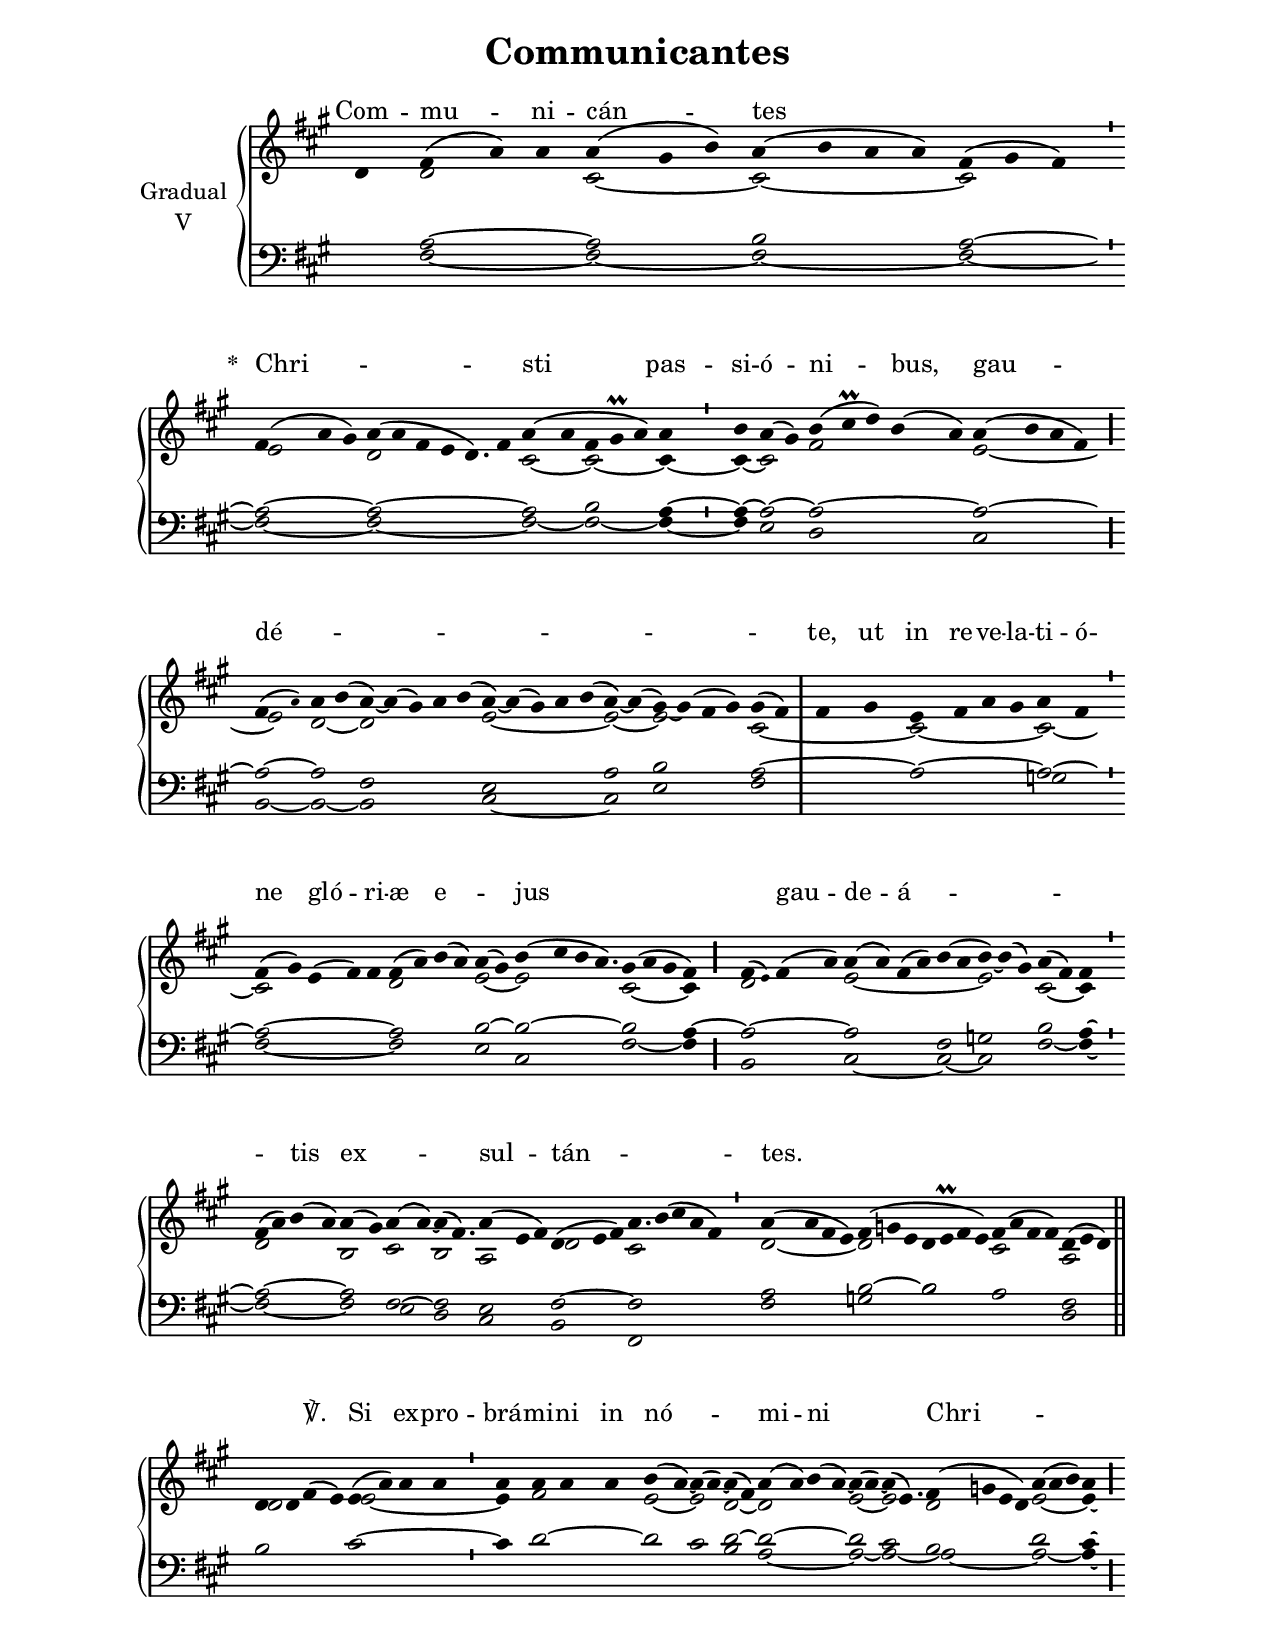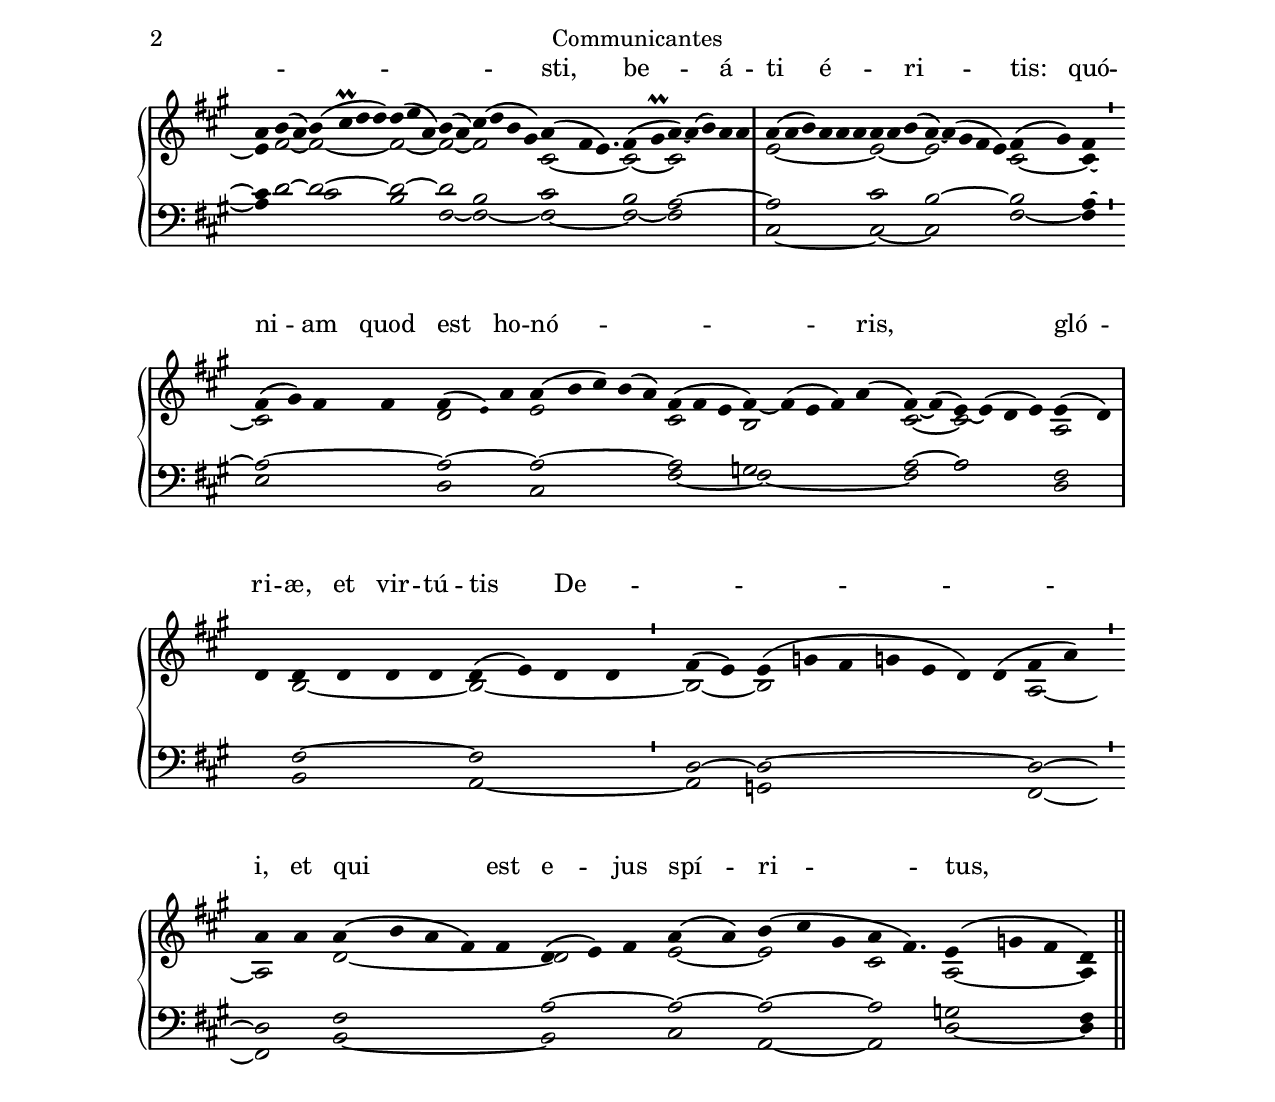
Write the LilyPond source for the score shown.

\version "2.18"
\include "gregorian.ly"
\include "noh2.ily"


%Page reference: page iii.196
%(volume.page)

global = {
 \key d \lydian
 \cadenzaOn 
}

\header {
  title = \markup \center-column {"Communicantes" \vspace #1 }
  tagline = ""
  composer = ""
}

\paper {
 #(include-special-characters)
  oddHeaderMarkup = \markup \fill-line {
    \line {}
    \center-column {
      \on-the-fly #first-page     " "
      \on-the-fly #not-first-page "Communicantes"
    }
    \line { \on-the-fly #print-page-number-check-first \fromproperty #'page:page-number-string }
  }
  evenHeaderMarkup = \markup \fill-line {
    \line { \on-the-fly #print-page-number-check-first \fromproperty #'page:page-number-string }
    \center-column { "Communicantes" }
    \line {}
  }
}

chantText = \lyricmode {
Com -- mu -- ni -- cán -- tes _ 
\set stanza = " * " Chri -- _ _ sti pas -- si -- ó -- ni -- bus, 
gau -- dé -- _ _ _ _ _ _ _ te, 
ut in re -- ve -- la -- ti -- ó -- ne gló -- ri -- æ e -- _ jus _ _ 
gau -- de -- á -- _ _ _ _ tis ex -- _ sul -- tán -- _ _ tes. _ _ _ _ _ ℣. 
Si ex -- pro -- brá -- mi -- ni in nó -- mi -- ni Chri -- _ _ _ _ _ _ _ _ sti, 
be -- á -- _ ti é -- _ _ _ _ ri -- tis: 
quó -- ni -- am quod est ho -- nó -- _ _ ris, gló -- ri -- æ, et vir -- tú -- tis De -- _ _ _ _ i, 
et qui est e -- jus spí -- ri -- tus, su -- per vos 
\set stanza = " * " re -- qui -- é -- scet. _ _ _ _ }

chantMusic = {
\tieDown   d'4 fis'4 ( a'4) a'4 a'4 ( gis'4 b'4) a'4 ( b'4 a'4 a'4) fis'4 ( gis'4 fis'4) \divisioMinima
 fis'4 ( a'4 gis'4) a'4 ( a'4 fis'4 e'4 d'4.) fis'4 a'4 ( a'4 fis'4 gis'\prall a'4) a'4 \divisioMinima
 b'4 a'4 ( gis'4) b'4 ( cis''\prall d''4) b'4 ( a'4) a'4 ( b'4 a'4 fis'4) \divisioMaior
 fis'4 ( \once \tweak #'font-size #-4 a' ) a'4 b'4 ( a'4) ~ a'4 ( gis'4) a'4 b'4 ( a'4) ~ a'4 ( gis'4) a'4 b'4 ( a'4) ~ a'4 ( gis'4) ~ gis'4 ( fis'4 gis'4) gis'4 ( fis'4) \divisioMaxima
 fis'4 gis'4 e'4 fis'4 a'4 gis'4 a'4 fis'4 \divisioMinima
 fis'4 ( gis'4) e'4 ( fis'4) fis'4 fis'4 ( a'4) b'4 ( a'4) a'4 ( gis'4) b'4 ( cis''4 b'4 a'4.) gis'4 ( a'4 gis'4 fis'4) \divisioMaior
 fis'4 ( \once \tweak #'font-size #-4 e' ) fis'4 ( a'4) a'4 ( a'4) fis'4 ( a'4) b'4 ( a'4 b'4) ~ b'4 ( gis'4) a'4 ( fis'4) fis'4 \divisioMinima
 fis'4 ( a'4) b'4 ( a'4) a'4 ( gis'4) a'4 ( a'4) ~ a'4 ( fis'4.) a'4 ( e'4 fis'4) d'4 ( e'4 fis'4) a'4. b'4 ( cis''4 a'4 fis'4) \divisioMinima
  a'4 ( a'4 fis'4 e'4) fis'4 ( g'4 e'4 d'4 e'\prall fis'4 e'4) fis'4 ( a'4 fis'4 fis'4) d'4 ( e'4 d'4) \finalis
 d'4 d'4 fis'4 ( e'4) e'4 ( a'4) a'4 a'4 \divisioMinima
 a'4 a'4 a'4 a'4  b'4 ( a'4) ~ a'4 ( a'4) ~ a'4 ( fis'4) a'4 ( a'4) b'4 ( a'4) ~ a'4 ( a'4) ~ a'4 ( e'4.) fis'4 ( g'4 e'4 d'4) a'4 ( a'4 b'4) a'4 \divisioMaior
 a'4 b'4 ( a'4) b'4 ( cis''\prall d''4 d''4) d''4 ( e''4 a'4) b'4 ( a'4) cis''4 ( d''4 b'4 gis'4) a'4 ( fis'4 e'4.) fis'4 ( gis'\prall a'4) ~ a'4 ( b'4) a'4 a'4 \divisioMaxima
 a'4 ( a'4 b'4) a'4 a'4 a'4 a'4 a'4 b'4 ( a'4) ~ a'4 ( gis'4 fis'4 e'4) fis'4 ( gis'4) fis'4 \divisioMinima
 fis'4 ( gis'4) fis'4 fis'4 fis'4 ( \once \tweak #'font-size #-4 e' ) a'4 a'4 ( b'4 cis''4) b'4 ( a'4) fis'4 ( fis'4 e'4 fis'4) ~ fis'4 ( e'4 fis'4) a'4 ( fis'4) ~ fis'4 ( e'4) ~ e'4 ( d'4 e'4) e'4 ( d'4) \divisioMaxima
 d'4 d'4 d'4 d'4 d'4 d'4 ( e'4) d'4 d'4 \divisioMinima
 fis'4 ( e'4)  e'4 ( g'4 fis'4 g'4 e'4 d'4) d'4 ( fis'4 a'4) \divisioMinima
 a'4 a'4 a'4 ( b'4 a'4 fis'4) fis'4 d'4 ( e'4) fis'4 a'4 ( a'4) b'4 ( cis''4 gis'4 a'4 fis'4.)  e'4 ( g'4 fis'4 d'4) \finalis

}

altoMusic = {
r4 d'2*3/2 cis'2*3/2 ~ cis'2*4/2 ~ cis'2*3/2 \divisioMinima
e'2*3/2 d'2*13/4 cis'2 ~ cis'2*3/2 ~ cis'4 ~ \divisioMinima
cis'4 ~ cis'2 fis'2*5/2 e'2*4/2 ~ \divisioMaior
e'2 d'2 ~ d'2*5/2 e'2*5/2 ~ e'2 ~ e'2*4/2 cis'2*4/2 ~ cis'2*4/2 ~ cis'2 ~ \divisioMinima
cis'2*5/2 d'2*4/2 e'2 ~ e'2*9/4 cis'2*3/2 ~ cis'4 \divisioMaior
d'2*4/2 e'2*6/2 ~ e'2*3/2 cis'2 ~ cis'4 \divisioMinima
d'2*4/2 b2 cis'2 b2*5/4 a2*3/2 d'2*3/2 cis'2*11/4 d'2*4/2 ~ d'2*7/2 cis'2*4/2 a2*3/2 \finalis
d'2*4/2 e'2*4/2 ~ \divisioMinima
e'4 fis'2*3/2 e'2 ~ e'2 d'2 ~ d'2*4/2 e'2 ~ e'2*5/4 d'2*4/2 e'2*3/2 ~ e'4 ~ \divisioMaior
e'4 fis'2 ~ fis'2*4/2 ~ fis'2*3/2 ~ fis'2 ~ fis'2*4/2 cis'2*7/4 ~ cis'2 ~ cis'2*5/2 \divisioMaxima
e'2*6/2 ~ e'2*3/2 ~ e'2*5/2 cis'2 ~ cis'4 ~ \divisioMinima
cis'2*4/2 d'2*3/2 e'2*5/2 cis'2*3/2 b2*5/2 cis'2 ~ cis'2*4/2 a2 \divisioMaxima
r4 b2*4/2 ~ b2*4/2 ~ \divisioMinima
b2 ~ b2*7/2 a2 ~ \divisioMinima
a2 d'2*5/2 ~ d'2*3/2 e'2 ~ e'2*3/2 cis'2*5/4 a2*3/2 ~ a4 \finalis
}

tenorMusic = {
r4 a2*3/2 ~ a2*3/2 b2*4/2 a2*3/2 ~ \divisioMinima
a2*3/2 ~ a2*13/4 ~ a2 b2*3/2 a4 ~ \divisioMinima
a4 ~ a2 ~ a2*5/2 ~ a2*4/2 ~ \divisioMaior
a2 ~ a2 fis2*5/2 e2*5/2 a2 b2*4/2 a2*4/2 ~ a2*4/2 ~ a2 ~ \divisioMinima
a2*5/2 ~ a2*4/2 b2 ~ b2*9/4 ~ b2*3/2 a4 ~ \divisioMaior
a2*4/2 ~ a2*4/2 fis2 g2*3/2 b2 a4 ~ \divisioMinima
a2*4/2 ~ a2 fis2 ~ fis2*5/4 e2*3/2 fis2*3/2 ~ fis2*11/4 a2*4/2 b2*3/2 ~ b2*4/2 a2*4/2 fis2*3/2 \finalis
b2*4/2 cis'2*4/2 ~ \divisioMinima
cis'4 d'2*3/2 ~ d'2 cis'2 d'2 ~ d'2*4/2 ~ d'2 cis'2*5/4 b2*4/2 d'2*3/2 cis'4 ~ \divisioMaior
cis'4 d'2 ~ d'2*4/2 ~ d'2*3/2 ~ d'2 b2*4/2 cis'2*7/4 b2 a2*5/2 ~ \divisioMaxima
a2*6/2 cis'2*3/2 b2*5/2 ~ b2 a4 ~ \divisioMinima
a2*4/2 ~ a2*3/2 ~ a2*5/2 ~ a2*3/2 g2*5/2 a2 ~ a2*4/2 fis2 \divisioMaxima
r4 fis2*4/2 ~ fis2*4/2 \divisioMinima
d2 ~ d2*7/2 ~ d2 ~ \divisioMinima
d2 fis2*5/2 a2*3/2 ~ a2 ~ a2*3/2 ~ a2*5/4 g2*3/2 fis4 \finalis
}

bassMusic = {
r4 fis2*3/2 ~ fis2*3/2 ~ fis2*4/2 ~ fis2*3/2 ~ \divisioMinima
fis2*3/2 ~ fis2*13/4 ~ fis2 ~ fis2*3/2 ~ fis4 ~ \divisioMinima
fis4 e2 d2*5/2 cis2*4/2 \divisioMaior
b,2 ~ b,2 ~ b,2*5/2 cis2*5/2 ~ cis2 e2*4/2 fis2*4/2 r2*4/2 g2 \divisioMinima
fis2*5/2 ~ fis2*4/2 e2 cis2*9/4 fis2*3/2 ~ fis4 \divisioMaior
b,2*4/2 cis2*4/2 ~ cis2 ~ cis2*3/2 fis2 ~ fis4 ~ \divisioMinima
fis2*4/2 ~ fis2 e2 d2*5/4 cis2*3/2 b,2*3/2 fis,2*11/4 fis2*4/2 g2*3/2 b2*4/2 r2*4/2 d2*3/2 \finalis
r2*8/2 \divisioMinima
r2*8/2 b2 a2*4/2 ~ a2 ~ a2*5/4 ~ a2*4/2 ~ a2*3/2 ~ a4 ~ \divisioMaior
a4 d'2 cis'2*4/2 b2*3/2 fis2 ~ fis2*4/2 ~ fis2*7/4 ~ fis2 ~ fis2*5/2 \divisioMaxima
cis2*6/2 ~ cis2*3/2 ~ cis2*5/2 fis2 ~ fis4 \divisioMinima
e2*4/2 d2*3/2 cis2*5/2 fis2*3/2 ~ fis2*5/2 ~ fis2 a2*4/2 d2 \divisioMaxima
r4 b,2*4/2 a,2*4/2 ~ \divisioMinima
a,2 g,2*7/2 fis,2 ~ \divisioMinima
fis,2 b,2*5/2 ~ b,2*3/2 cis2 a,2*3/2 ~ a,2*5/4 d2*3/2 ~ d4 \finalis
}

voiceLines = {
\voiceLineStyle


}

\score{
  <<
    \new GrandStaff <<
      \set GrandStaff.autoBeaming = ##f
      \set GrandStaff.instrumentName = \markup \center-column {
        "Gradual"
        "V"
      }
      \new Staff = up <<
        \new Voice = "chant" {
          \voiceOne \global \chantMusic
        }
        \new Voice {
          \voiceTwo \global \altoMusic
        }
      >>

      \new Staff = down <<
        \clef bass
        \new Voice {
          \voiceOne \global \tenorMusic
        }
        \new Voice {
          \voiceTwo \global \bassMusic
        }
	\new Voice {
        \voiceThree \global \voiceLines
        }
      >>
    >>
    \new Lyrics \lyricsto chant {
      \chantText
    }
  >>
  \layout{
  }
  \midi{
    \tempo 4 = 125
  }
}
